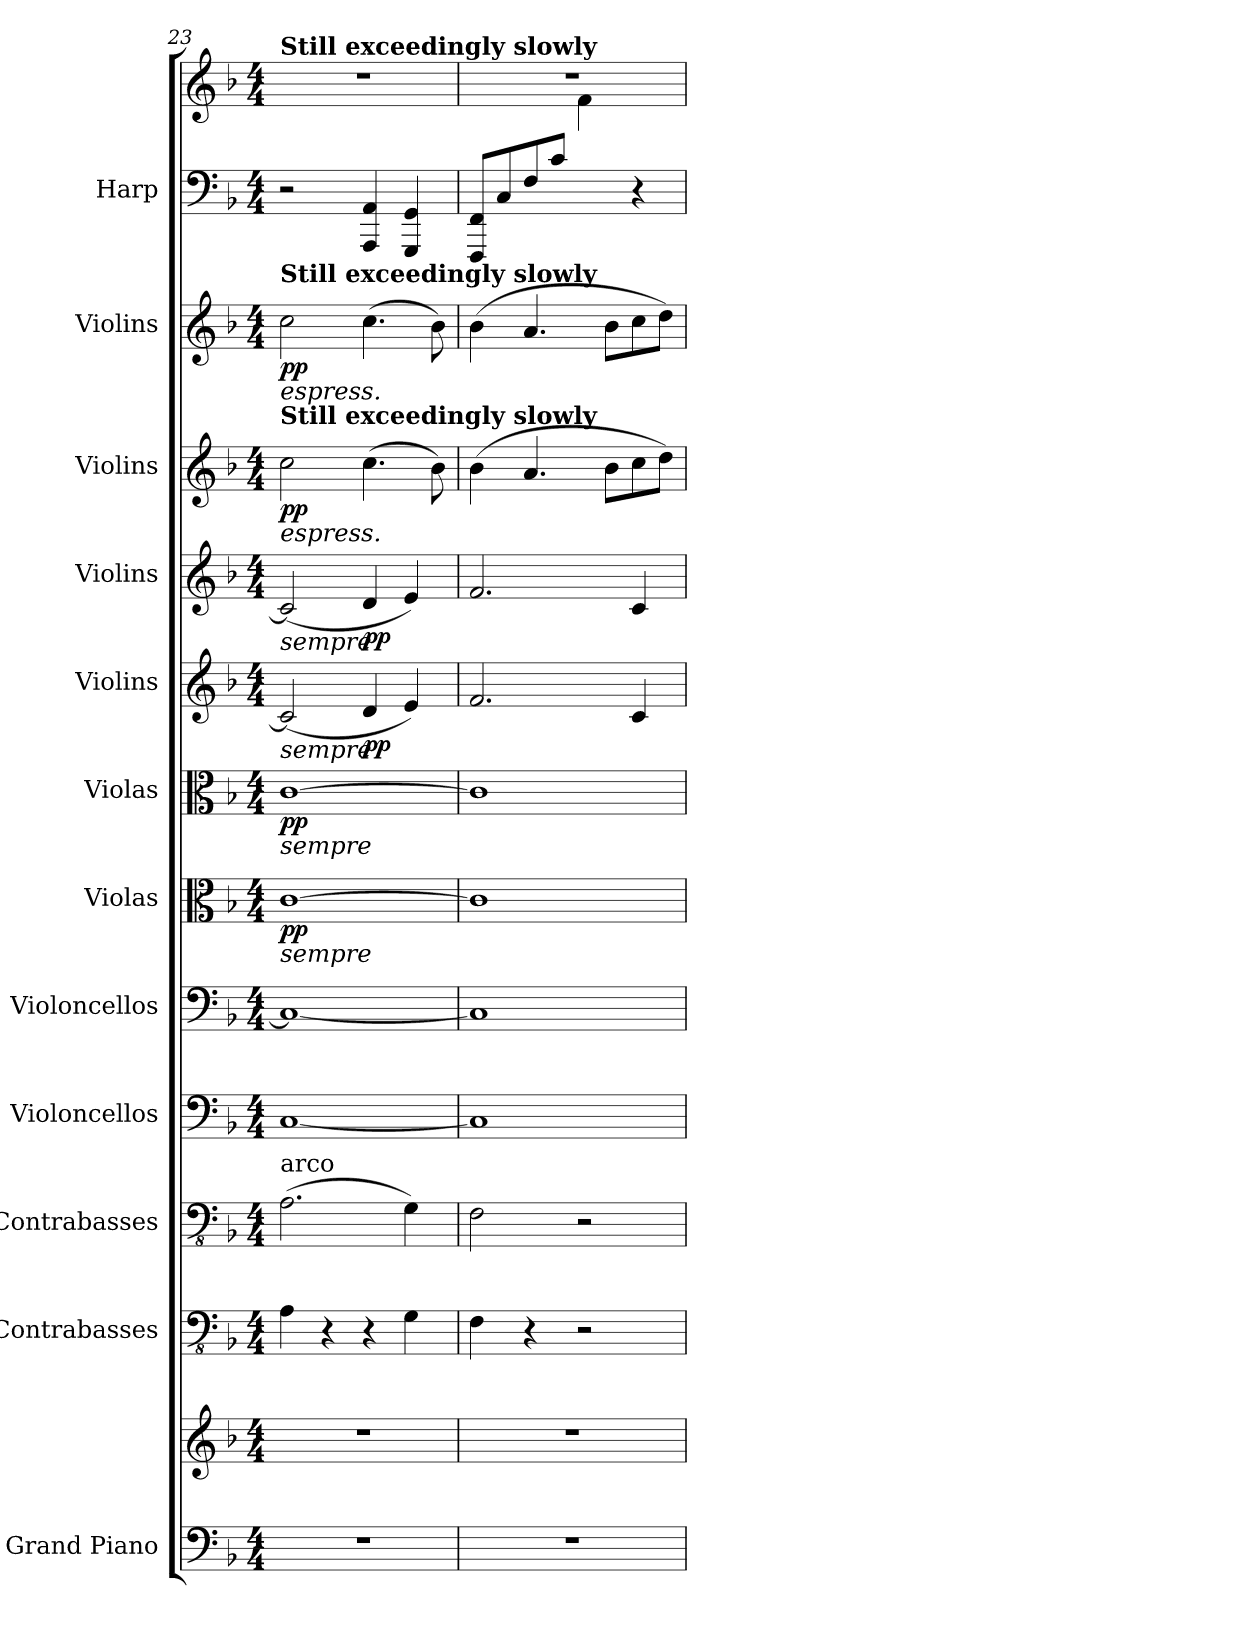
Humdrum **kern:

**kern	**kern	**kern	**kern	**kern	**kern	**kern	**dynam	**kern	**dynam	**kern	**dynam	**kern	**dynam	**kern	**dynam	**kern	**dynam	**kern	**kern
*part12	*part12	*part11	*part10	*part9	*part8	*part7	*part7	*part6	*part6	*part5	*part5	*part4	*part4	*part3	*part3	*part2	*part2	*part1	*part1
*staff14	*staff13	*staff12	*staff11	*staff10	*staff9	*staff8	*staff8	*staff7	*staff7	*staff6	*staff6	*staff5	*staff5	*staff4	*staff4	*staff3	*staff3	*staff2	*staff1
*I"Grand Piano	*	*I"Contrabasses	*I"Contrabasses	*I"Violoncellos	*I"Violoncellos	*I"Violas	*	*I"Violas	*	*I"Violins	*	*I"Violins	*	*I"Violins	*	*I"Violins	*	*I"Harp	*
*I'Pno.	*	*I'Cbs.	*I'Cbs.	*I'Vcs.	*I'Vcs.	*I'Vlas.	*	*I'Vlas.	*	*I'Vlns.	*	*I'Vlns.	*	*I'Vlns.	*	*I'Vlns.	*	*I'Hrp.	*
*clefF4	*clefG2	*clefFv4	*clefFv4	*clefF4	*clefF4	*clefC3	*	*clefC3	*	*clefG2	*	*clefG2	*	*clefG2	*	*clefG2	*	*clefF4	*clefG2
*k[b-]	*k[b-]	*k[b-]	*k[b-]	*k[b-]	*k[b-]	*k[b-]	*	*k[b-]	*	*k[b-]	*	*k[b-]	*	*k[b-]	*	*k[b-]	*	*k[b-]	*k[b-]
*M4/4	*M4/4	*M4/4	*M4/4	*M4/4	*M4/4	*M4/4	*	*M4/4	*	*M4/4	*	*M4/4	*	*M4/4	*	*M4/4	*	*M4/4	*M4/4
*MM40	*MM40	*MM40	*MM40	*MM40	*MM40	*MM40	*	*MM40	*	*MM40	*	*MM40	*	*MM40	*	*MM40	*	*MM40	*MM40
=23	=23	=23	=23	=23	=23	=23	=23	=23	=23	=23	=23	=23	=23	=23	=23	=23	=23	=23	=23
!	!	!	!	!	!	!	!	!	!	!	!	!	!	!	!	!	!	!	!LO:TX:a:B:t=Still exceedingly slowly
!	!	!	!	!	!	!	!	!	!	!	!	!	!	!	!	!LO:TX:a:B:t=Still exceedingly slowly	!	!	!
!	!	!	!	!	!	!	!	!	!	!	!	!	!	!	!	!LO:TX:b:i:t=espress.	!	!	!
!	!	!	!	!	!	!	!	!	!	!	!	!	!	!LO:TX:a:B:t=Still exceedingly slowly	!	!	!	!	!
!	!	!	!	!	!	!	!	!	!	!	!	!	!	!LO:TX:b:i:t=espress.	!	!	!	!	!
!	!	!	!	!	!	!	!	!	!	!	!	!LO:TX:b:i:t=sempre	!	!	!	!	!	!	!
!	!	!	!	!	!	!	!	!	!	!LO:TX:b:i:t=sempre	!	!	!	!	!	!	!	!	!
!	!	!	!	!	!	!	!	!LO:TX:b:i:t=sempre	!	!	!	!	!	!	!	!	!	!	!
!	!	!	!	!	!	!LO:TX:b:i:t=sempre	!	!	!	!	!	!	!	!	!	!	!	!	!
!	!	!	!LO:TX:a:t=arco	!	!	!	!	!	!	!	!	!	!	!	!	!	!	!	!
!	!	!	!	!	!	!	!LO:DY:b	!	!LO:DY:b	!	!	!	!	!	!LO:DY:b	!	!LO:DY:b	!	!
1r	1r	4AA\	(2.AA\	[1C	1C_	[1c	pp	[1c	pp	(2c/]	.	(2c/]	.	2cc\	pp	2cc\	pp	2r	1r
.	.	4r	.	.	.	.	.	.	.	.	.	.	.	.	.	.	.	.	.
!	!	!	!	!	!	!	!	!	!	!	!LO:DY:b	!	!LO:DY:b	!	!	!	!	!	!
.	.	4r	.	.	.	.	.	.	.	4d/	pp	4d/	pp	(4.cc\	.	(4.cc\	.	4AAA/ 4AA/	.
.	.	4GG\	4GG\)	.	.	.	.	.	.	4e/)	.	4e/)	.	.	.	.	.	4GGG/ 4GG/	.
.	.	.	.	.	.	.	.	.	.	.	.	.	.	8b-\)	.	8b-\)	.	.	.
!!LO:PB:g=z
=24	=24	=24	=24	=24	=24	=24	=24	=24	=24	=24	=24	=24	=24	=24	=24	=24	=24	=24	=24
*	*	*	*	*	*	*	*	*	*	*	*	*	*	*	*	*	*	*	*^
1r	1r	4FF\	2FF\	1C]	1C]	1c]	.	1c]	.	2.f/	.	2.f/	.	(4b-\	.	(4b-\	.	8FFF/ 8FF/L	1r	2ryy
.	.	.	.	.	.	.	.	.	.	.	.	.	.	.	.	.	.	8C/	.	.
.	.	4r	.	.	.	.	.	.	.	.	.	.	.	4.a/	.	4.a/	.	8F/	.	.
.	.	.	.	.	.	.	.	.	.	.	.	.	.	.	.	.	.	8c/J	.	.
.	.	2r	2r	.	.	.	.	.	.	.	.	.	.	.	.	.	.	4ryy	.	4f\
.	.	.	.	.	.	.	.	.	.	.	.	.	.	8b-\L	.	8b-\L	.	.	.	.
.	.	.	.	.	.	.	.	.	.	4c/	.	4c/	.	8cc\	.	8cc\	.	4r	.	4ryy
.	.	.	.	.	.	.	.	.	.	.	.	.	.	8dd\J)	.	8dd\J)	.	.	.	.
*	*	*	*	*	*	*	*	*	*	*	*	*	*	*	*	*	*	*	*v	*v
=	=	=	=	=	=	=	=	=	=	=	=	=	=	=	=	=	=	=	=
*-	*-	*-	*-	*-	*-	*-	*-	*-	*-	*-	*-	*-	*-	*-	*-	*-	*-	*-	*-
